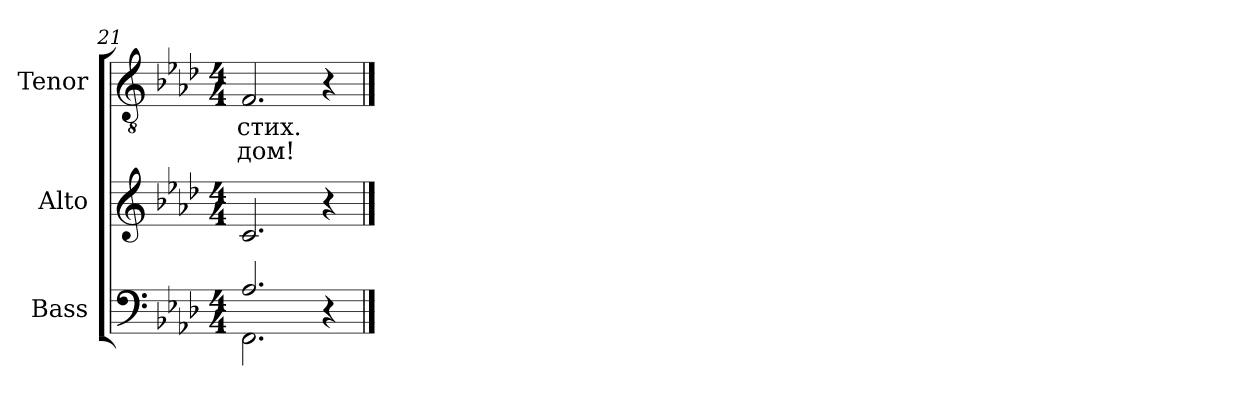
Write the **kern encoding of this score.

**kern	**kern	**kern	**text	**text
*part3	*part2	*part1	*part1	*part1
*staff3	*staff2	*staff1	*staff1	*staff1
*I"Bass	*I"Alto	*I"Tenor	*	*
*	*I'A.	*I'T.	*	*
*clefF4	*clefG2	*clefGv2	*	*
*	*	*ITrd7c12	*	*
*k[b-e-a-d-]	*k[b-e-a-d-]	*k[b-e-a-d-]	*	*
*A-:	*A-:	*A-:	*	*
*M4/4	*M4/4	*M4/4	*	*
=21	=21	=21	=21	=21
*^	*	*	*	*
!	!	!	!	!LO:LY:b:color=#000000	!LO:LY:b:color=#000000
2.A-i/	2.FFi\	2.ci/	2.FFi/	стих.	дом!
4r	4ryy	4r	4r	.	.
*v	*v	*	*	*	*
==	==	==	==	==
*-	*-	*-	*-	*-
